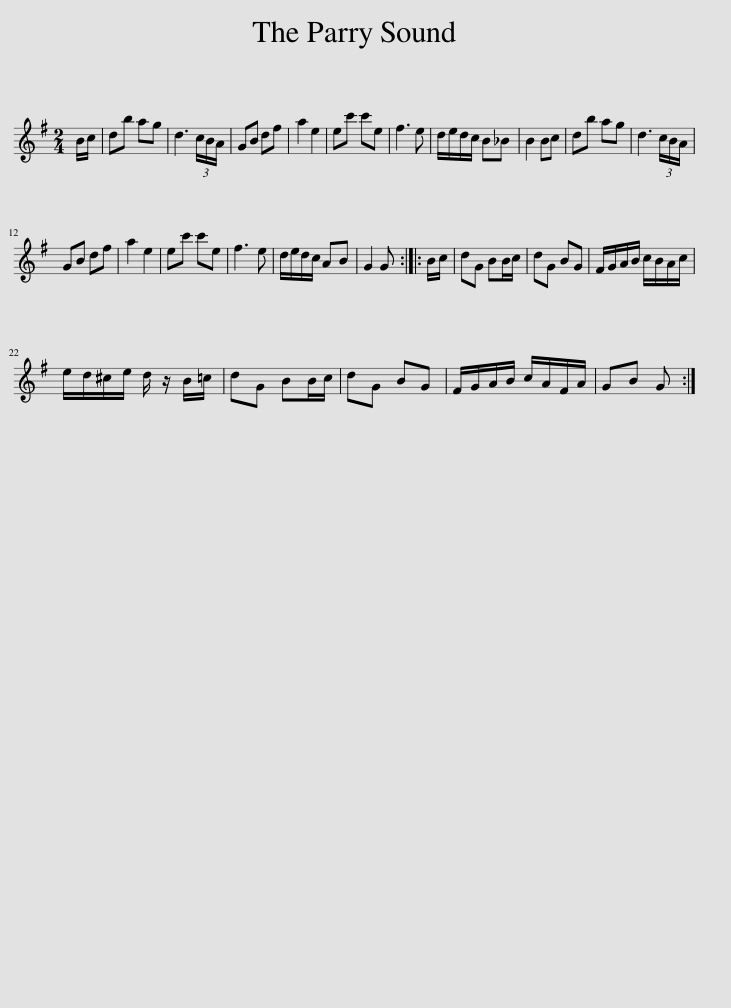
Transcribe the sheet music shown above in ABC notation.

X:1
L:1/8
M:2/4
I:linebreak $
K:G
V:1 treble
V:1
 B/c/ | db ag | d3 (3c/B/A/ | GB df | a2 e2 | %5
 ec' c'e | f3 e | d/e/d/c/ B_B | B2 Bc | db ag | %10
 d3 (3c/B/A/ |$ GB df | a2 e2 | ec' c'e | f3 e | %15
 d/e/d/c/ AB | G2 G :: B/c/ | dG BB/c/ | dG BG | %20
 F/G/A/B/ c/B/A/c/ |$ e/d/^c/e/ d/ z/ B/=c/ | dG BB/c/ | dG BG | F/G/A/B/ c/A/F/A/ | %25
 GB G :| %26
